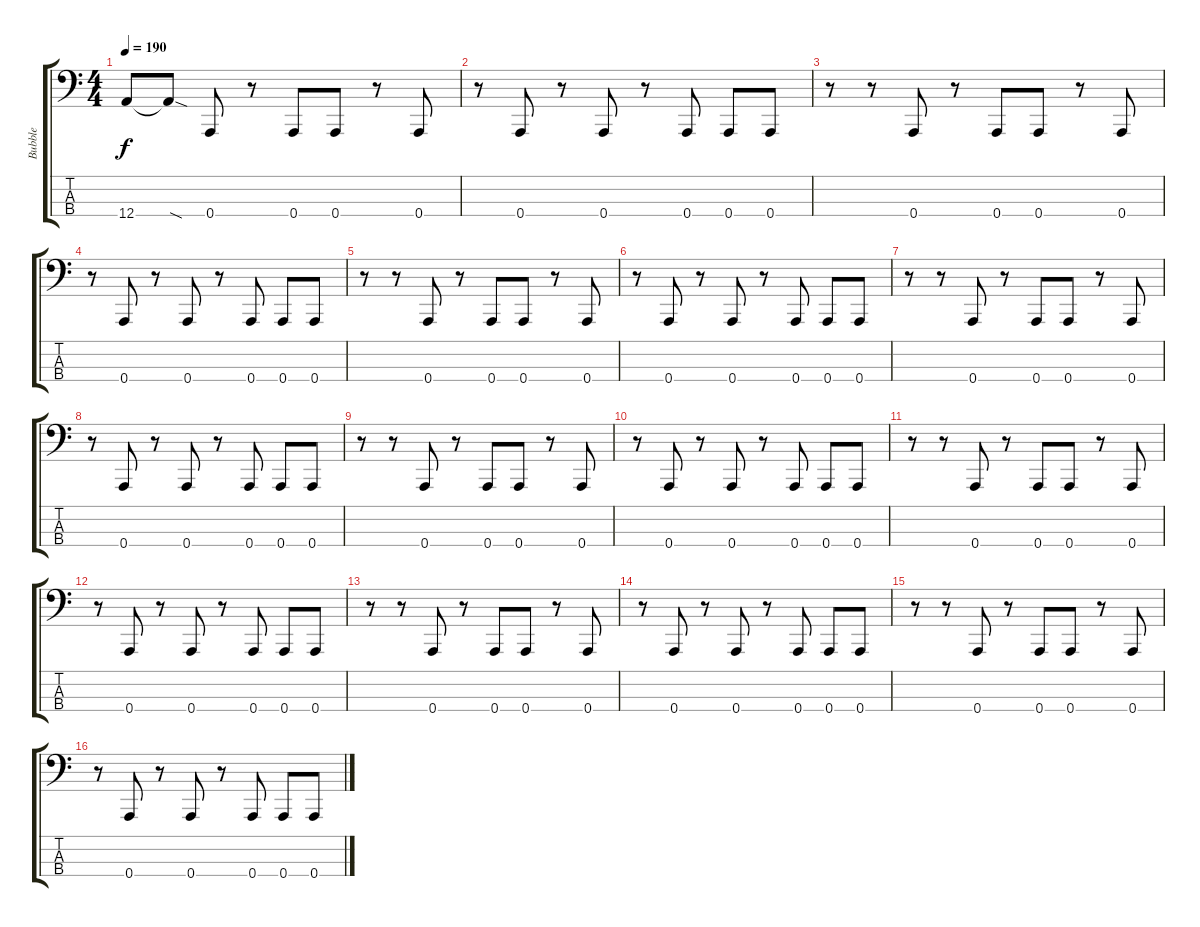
\track ("Bubble" "Bubble") {instrument electricbasspick}
\staff {score tabs}
\tuning (D2 A1 E1 A0) {hide}
\ts (4 4)
\tempo 190
\clef f4
\ks c
12.4.8{dy f} 12.4{sod t}.8 0.4.8 r.8 0.4.8 0.4.8 r.8 0.4.8 |
r.8 0.4.8 r.8 0.4.8 r.8 0.4.8 0.4.8 0.4.8 |
r.8 r.8 0.4.8 r.8 0.4.8 0.4.8 r.8 0.4.8 |
r.8 0.4.8 r.8 0.4.8 r.8 0.4.8 0.4.8 0.4.8 |
r.8 r.8 0.4.8 r.8 0.4.8 0.4.8 r.8 0.4.8 |
r.8 0.4.8 r.8 0.4.8 r.8 0.4.8 0.4.8 0.4.8 |
r.8 r.8 0.4.8 r.8 0.4.8 0.4.8 r.8 0.4.8 |
r.8 0.4.8 r.8 0.4.8 r.8 0.4.8 0.4.8 0.4.8 |
r.8 r.8 0.4.8 r.8 0.4.8 0.4.8 r.8 0.4.8 |
r.8 0.4.8 r.8 0.4.8 r.8 0.4.8 0.4.8 0.4.8 |
r.8 r.8 0.4.8 r.8 0.4.8 0.4.8 r.8 0.4.8 |
r.8 0.4.8 r.8 0.4.8 r.8 0.4.8 0.4.8 0.4.8 |
r.8 r.8 0.4.8 r.8 0.4.8 0.4.8 r.8 0.4.8 |
r.8 0.4.8 r.8 0.4.8 r.8 0.4.8 0.4.8 0.4.8 |
r.8 r.8 0.4.8 r.8 0.4.8 0.4.8 r.8 0.4.8 |
r.8 0.4.8 r.8 0.4.8 r.8 0.4.8 0.4.8 0.4.8
